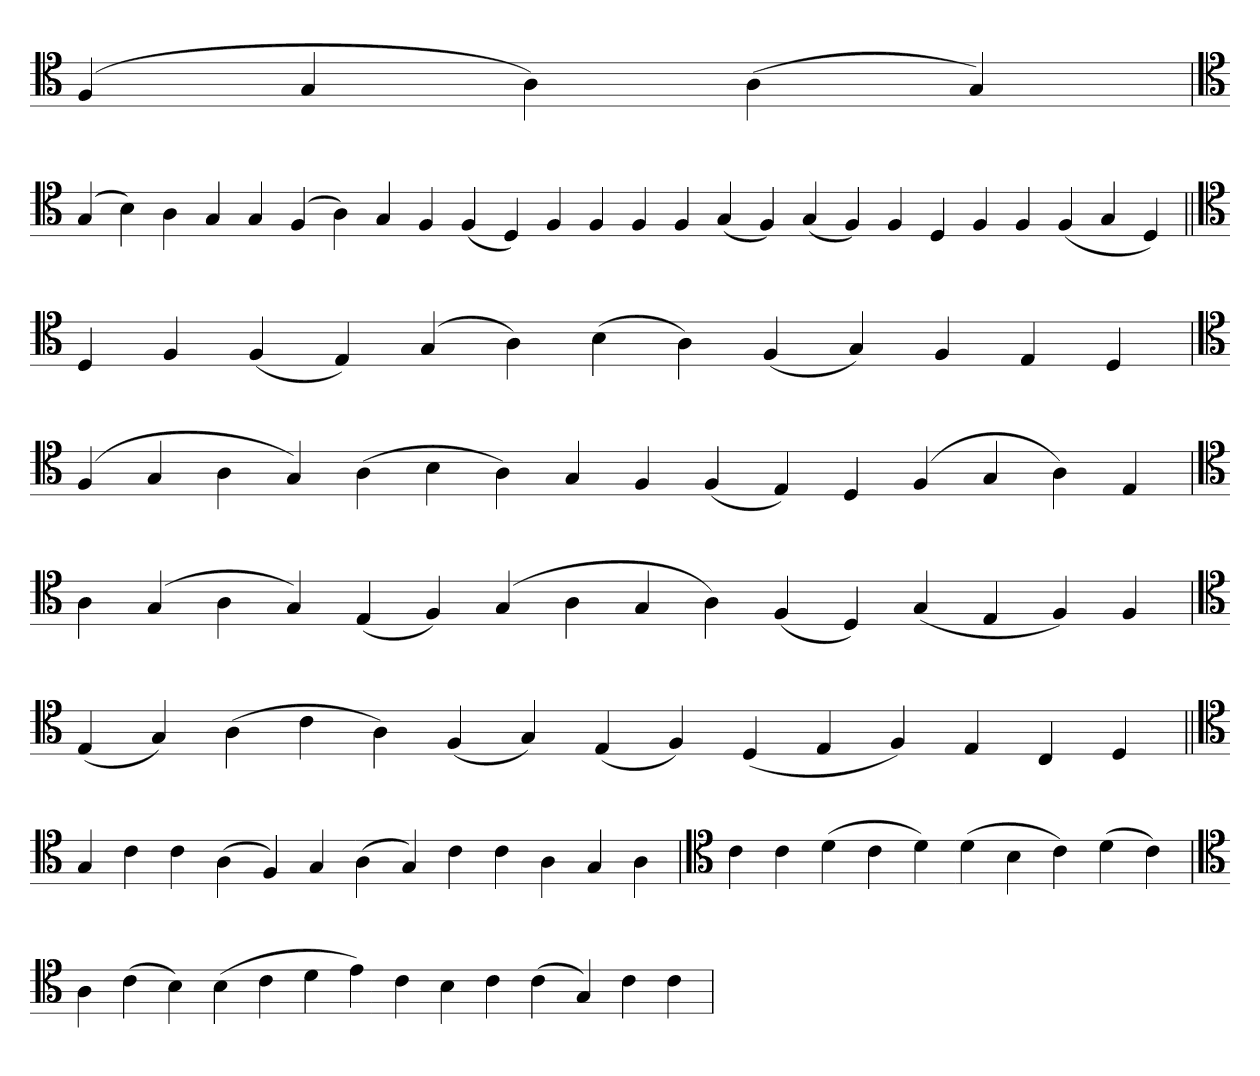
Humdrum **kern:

**kern
*part1
*staff1
*clefC4
=
(4F
4G
4A)
(4A
4G)
='
*clefC4
(4G
4B)
4A
4G
4G
(4F
4A)
4G
4F
(4F
4D)
4F
4F
4F
4F
(4G
4F)
(4G
4F)
4F
4D
4F
4F
(4F
4G
4D)
=||
*clefC4
4D
4F
(4F
4E)
(4G
4A)
(4B
4A)
(4F
4G)
4F
4E
4D
='
*clefC4
(4F
4G
4A
4G)
(4A
4B
4A)
4G
4F
(4F
4E)
4D
(4F
4G
4A)
4E
=
*clefC4
4A
(4G
4A
4G)
(4E
4F)
(4G
4A
4G
4A)
(4F
4D)
(4G
4E
4F)
4F
='
*clefC4
(4E
4G)
(4A
4c
4A)
(4F
4G)
(4E
4F)
(4D
4E
4F)
4E
4C
4D
=||
*clefC4
4G
4c
4c
(4A
4F)
4G
(4A
4G)
4c
4c
4A
4G
4A
=
*clefC4
4c
4c
(4d
4c
4d)
(4d
4B
4c)
(4d
4c)
='
*clefC4
4A
(4c
4B)
(4B
4c
4d
4e)
4c
4B
4c
(4c
4G)
4c
4c
=`
*-
